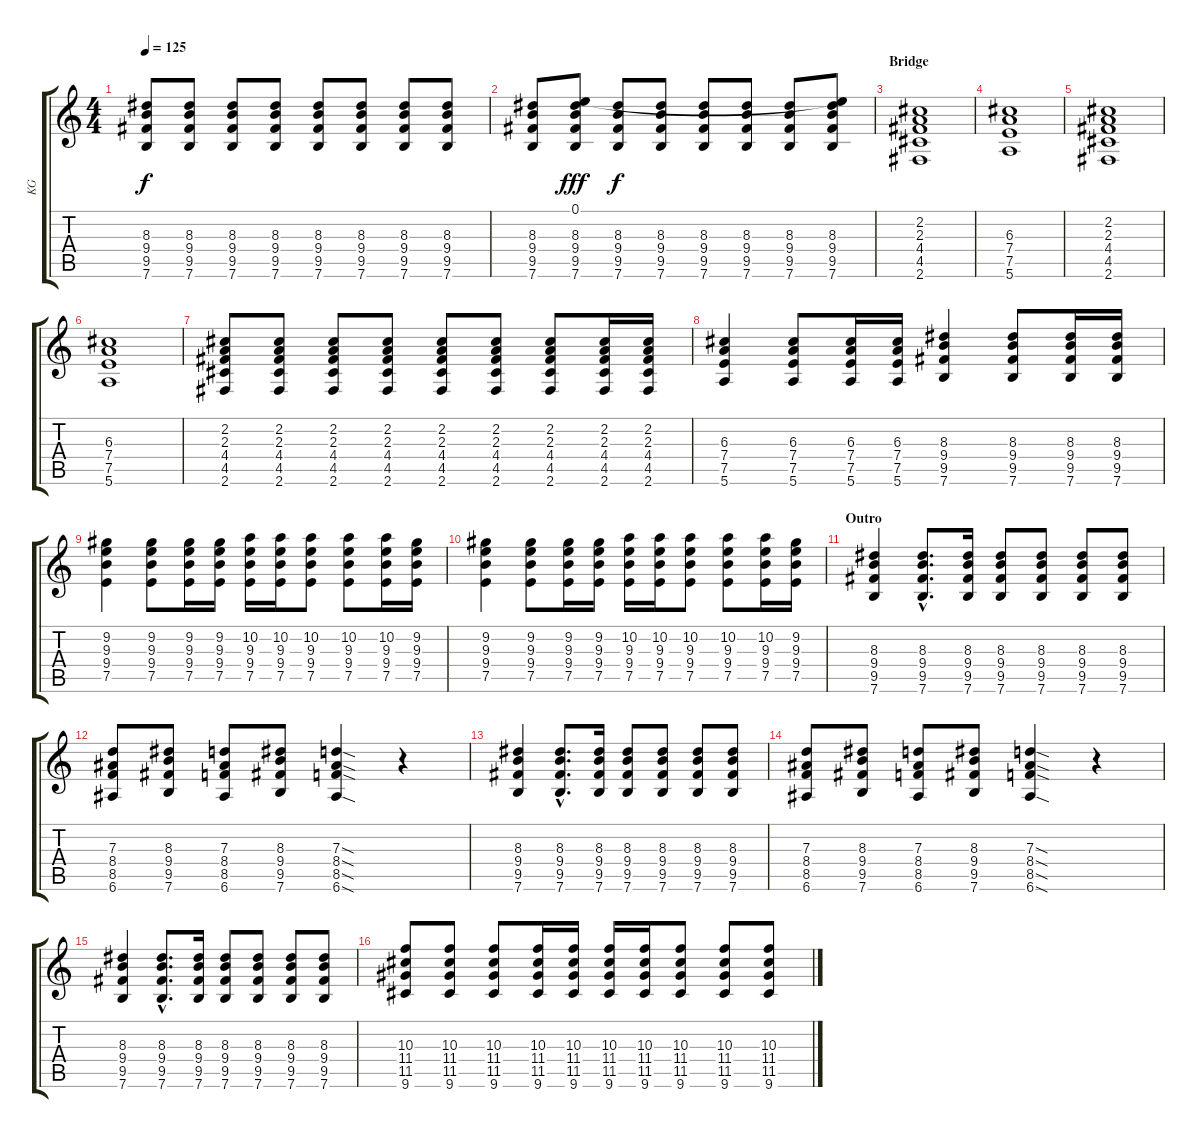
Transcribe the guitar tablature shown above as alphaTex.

\track ("KG" "KG") {instrument acousticguitarsteel}
\staff {score tabs}
\tuning (E4 B3 G3 D3 A2 E2) {hide}
\ts (4 4)
\tempo 125
\clef g2
\ks c
(8.3 9.4 9.5 7.6).8{dy f} (8.3 9.4 9.5 7.6).8 (8.3 9.4 9.5 7.6).8 (8.3 9.4 9.5 7.6).8 (8.3 9.4 9.5 7.6).8 (8.3 9.4 9.5 7.6).8 (8.3 9.4 9.5 7.6).8 (8.3 9.4 9.5 7.6).8 |
(8.3 9.4 9.5 7.6).8 (0.1 8.3 9.4 9.5 7.6).8{dy fff} (8.3 9.4 9.5 7.6).8{dy f} (8.3 9.4 9.5 7.6).8 (8.3 9.4 9.5 7.6).8 (8.3 9.4 9.5 7.6).8 (8.3 9.4 9.5 7.6).8 (0.1{t} 8.3 9.4 9.5 7.6).8 |
\section ("" "Bridge")
(2.2 2.3 4.4 4.5 2.6).1 |
(6.3 7.4 7.5 5.6).1 |
(2.2 2.3 4.4 4.5 2.6).1 |
(6.3 7.4 7.5 5.6).1 |
(2.2 2.3 4.4 4.5 2.6).8 (2.2 2.3 4.4 4.5 2.6).8 (2.2 2.3 4.4 4.5 2.6).8 (2.2 2.3 4.4 4.5 2.6).8 (2.2 2.3 4.4 4.5 2.6).8 (2.2 2.3 4.4 4.5 2.6).8 (2.2 2.3 4.4 4.5 2.6).8 (2.2 2.3 4.4 4.5 2.6).16 (2.2 2.3 4.4 4.5 2.6).16 |
(6.3 7.4 7.5 5.6).4 (6.3 7.4 7.5 5.6).8 (6.3 7.4 7.5 5.6).16 (6.3 7.4 7.5 5.6).16 (8.3 9.4 9.5 7.6).4 (8.3 9.4 9.5 7.6).8 (8.3 9.4 9.5 7.6).16 (8.3 9.4 9.5 7.6).16 |
(9.2 9.3 9.4 7.5).4 (9.2 9.3 9.4 7.5).8 (9.2 9.3 9.4 7.5).16 (9.2 9.3 9.4 7.5).16 (10.2 9.3 9.4 7.5).16 (10.2 9.3 9.4 7.5).16 (10.2 9.3 9.4 7.5).8 (10.2 9.3 9.4 7.5).8 (10.2 9.3 9.4 7.5).16 (9.2 9.3 9.4 7.5).16 |
(9.2 9.3 9.4 7.5).4 (9.2 9.3 9.4 7.5).8 (9.2 9.3 9.4 7.5).16 (9.2 9.3 9.4 7.5).16 (10.2 9.3 9.4 7.5).16 (10.2 9.3 9.4 7.5).16 (10.2 9.3 9.4 7.5).8 (10.2 9.3 9.4 7.5).8 (10.2 9.3 9.4 7.5).16 (9.2 9.3 9.4 7.5).16 |
\section ("" "Outro")
(8.3 9.4 9.5 7.6).4 (8.3{hac} 9.4{hac} 9.5{hac} 7.6{hac}).8{d} (8.3 9.4 9.5 7.6).16 (8.3 9.4 9.5 7.6).8 (8.3 9.4 9.5 7.6).8 (8.3 9.4 9.5 7.6).8 (8.3 9.4 9.5 7.6).8 |
(7.3 8.4 8.5 6.6).8 (8.3 9.4 9.5 7.6).8 (7.3 8.4 8.5 6.6).8 (8.3 9.4 9.5 7.6).8 (7.3{sod} 8.4{sod} 8.5{sod} 6.6{sod}).4 r.4 |
(8.3 9.4 9.5 7.6).4 (8.3{hac} 9.4{hac} 9.5{hac} 7.6{hac}).8{d} (8.3 9.4 9.5 7.6).16 (8.3 9.4 9.5 7.6).8 (8.3 9.4 9.5 7.6).8 (8.3 9.4 9.5 7.6).8 (8.3 9.4 9.5 7.6).8 |
(7.3 8.4 8.5 6.6).8 (8.3 9.4 9.5 7.6).8 (7.3 8.4 8.5 6.6).8 (8.3 9.4 9.5 7.6).8 (7.3{sod} 8.4{sod} 8.5{sod} 6.6{sod}).4 r.4 |
(8.3 9.4 9.5 7.6).4 (8.3{hac} 9.4{hac} 9.5{hac} 7.6{hac}).8{d} (8.3 9.4 9.5 7.6).16 (8.3 9.4 9.5 7.6).8 (8.3 9.4 9.5 7.6).8 (8.3 9.4 9.5 7.6).8 (8.3 9.4 9.5 7.6).8 |
(10.3 11.4 11.5 9.6).8 (10.3 11.4 11.5 9.6).8 (10.3 11.4 11.5 9.6).8 (10.3 11.4 11.5 9.6).16 (10.3 11.4 11.5 9.6).16 (10.3 11.4 11.5 9.6).16 (10.3 11.4 11.5 9.6).16 (10.3 11.4 11.5 9.6).8 (10.3 11.4 11.5 9.6).8 (10.3 11.4 11.5 9.6).8
